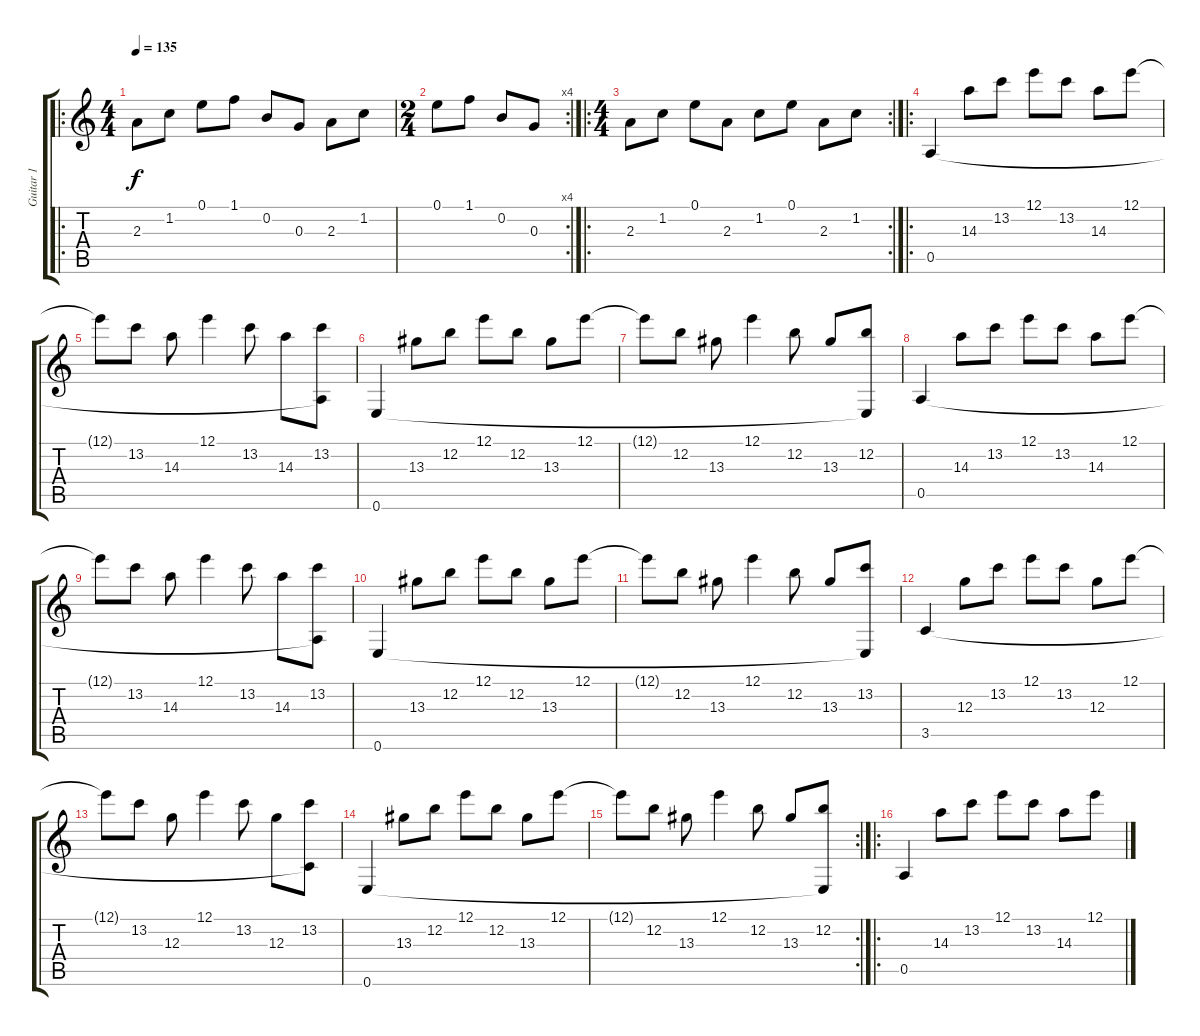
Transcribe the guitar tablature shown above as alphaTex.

\track ("Guitar 1" "Guitar 1") {instrument acousticguitarnylon}
\staff {score tabs}
\tuning (E4 B3 G3 D3 A2 E2) {hide}
\ro
\ts (4 4)
\tempo 135
\clef g2
\ks c
2.3.8{dy f instrument acousticguitarnylon} 1.2.8 0.1.8 1.1.8 0.2.8 0.3.8 2.3.8 1.2.8 |
\rc 4
\ts (2 4)
0.1.8 1.1.8 0.2.8 0.3.8 |
\ro
\rc 2
\ts (4 4)
2.3.8 1.2.8 0.1.8 2.3.8 1.2.8 0.1.8 2.3.8 1.2.8 |
\ro
0.5.4 14.3.8 13.2.8 12.1.8 13.2.8 14.3.8 12.1.8 |
12.1{t}.8 13.2.8 14.3.8 12.1.4 13.2.8 14.3.8 (13.2 0.5{t}).8 |
0.6.4 13.3.8 12.2.8 12.1.8 12.2.8 13.3.8 12.1.8 |
12.1{t}.8 12.2.8 13.3.8 12.1.4 12.2.8 13.3.8 (12.2 0.6{t}).8 |
0.5.4 14.3.8 13.2.8 12.1.8 13.2.8 14.3.8 12.1.8 |
12.1{t}.8 13.2.8 14.3.8 12.1.4 13.2.8 14.3.8 (13.2 0.5{t}).8 |
0.6.4 13.3.8 12.2.8 12.1.8 12.2.8 13.3.8 12.1.8 |
12.1{t}.8 12.2.8 13.3.8 12.1.4 12.2.8 13.3.8 (13.2 0.6{t}).8 |
3.5.4 12.3.8 13.2.8 12.1.8 13.2.8 12.3.8 12.1.8 |
12.1{t}.8 13.2.8 12.3.8 12.1.4 13.2.8 12.3.8 (13.2 3.5{t}).8 |
0.6.4 13.3.8 12.2.8 12.1.8 12.2.8 13.3.8 12.1.8 |
\rc 2
12.1{t}.8 12.2.8 13.3.8 12.1.4 12.2.8 13.3.8 (12.2 0.6{t}).8 |
\ro
0.5.4 14.3.8 13.2.8 12.1.8 13.2.8 14.3.8 12.1.8
